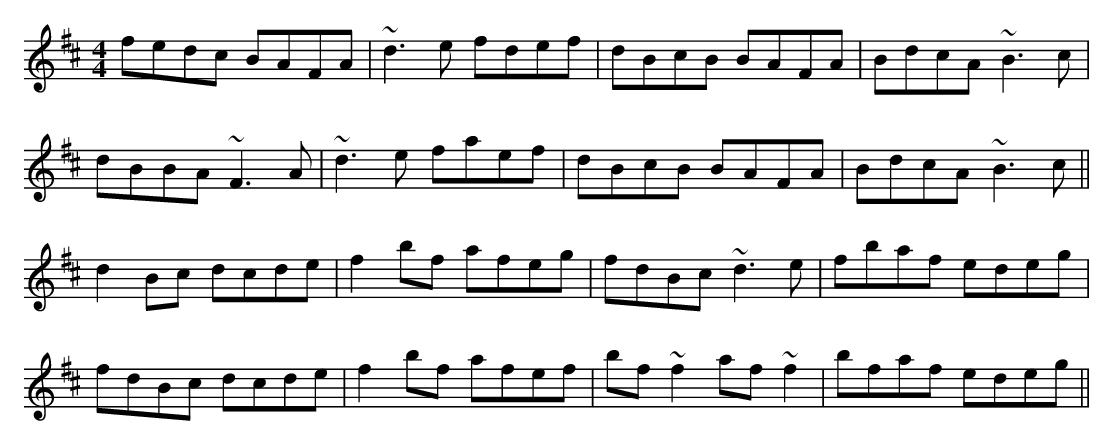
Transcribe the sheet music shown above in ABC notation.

X:1
M:4/4
K:Bmin
fedc BAFA|~d3e fdef|dBcB BAFA|BdcA ~B3c|
dBBA ~F3A|~d3e faef|dBcB BAFA|BdcA ~B3c||
d2Bc dcde|f2bf afeg|fdBc ~d3e|fbaf edeg|
fdBc dcde|f2bf afef|bf~f2 af~f2|bfaf edeg||
